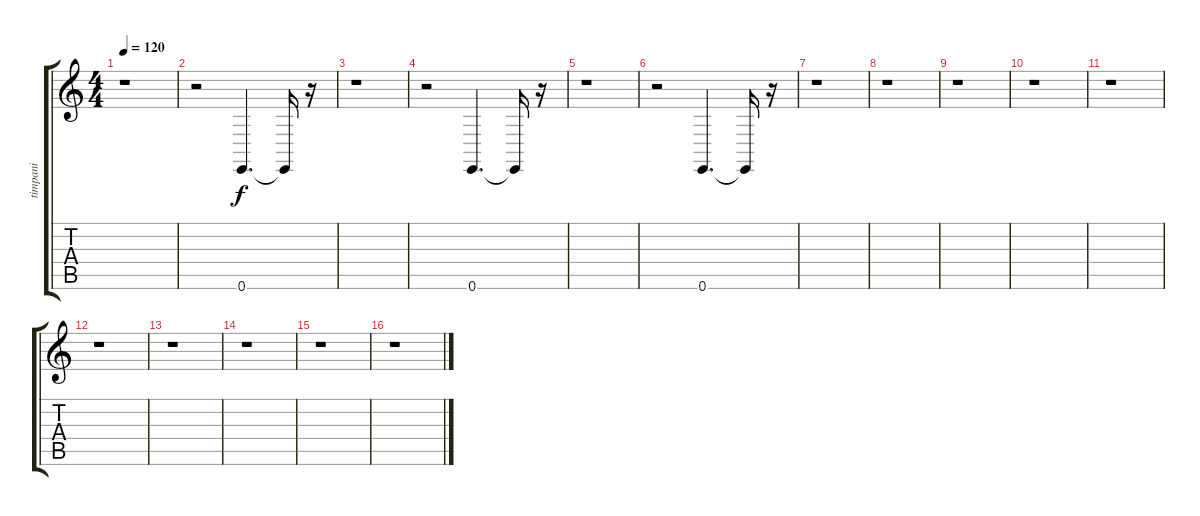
\track ("timpani" "timpani") {instrument timpani}
\staff {score tabs}
\tuning (E4 B3 G3 D3 A2 E2) {hide}
\ts (4 4)
\tempo 120
\clef g2
\ks c
r.1{dy f} |
r.2 0.6.4{d} 0.6{t}.16 r.16 |
r.1 |
r.2 0.6.4{d} 0.6{t}.16 r.16 |
r.1 |
r.2 0.6.4{d} 0.6{t}.16 r.16 |
r.1 |
r.1 |
r.1 |
r.1 |
r.1 |
r.1 |
r.1 |
r.1 |
r.1 |
r.1
